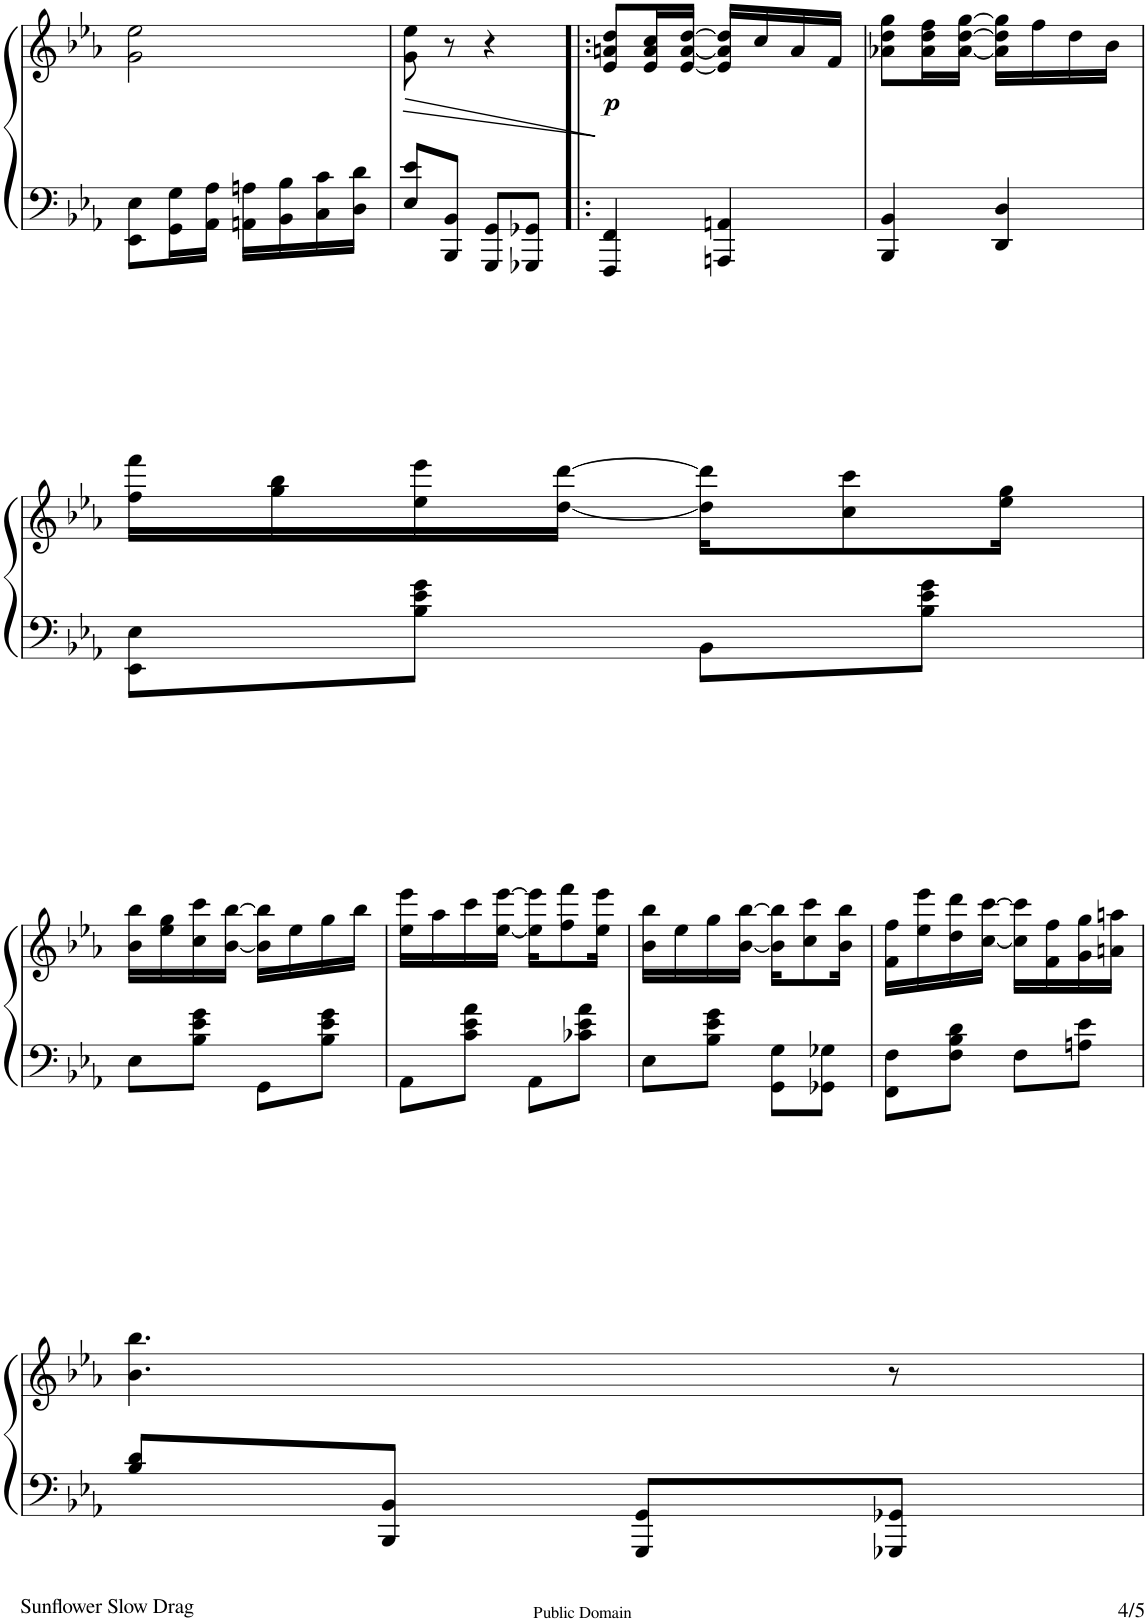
**kern	**kern	**dynam
*part1	*part1	*part1
*staff2	*staff1	*staff1/2
*I"Piano	*	*
*I'Pno	*	*
!!LO:PB:g=z
*clefF4	*clefG2	*
*k[b-e-a-]	*k[b-e-a-]	*
*E-:	*E-:	*
*M2/4	*M2/4	*
=58	=58	=58
8EE-\ 8E-\L	2g\ 2ee-\	.
16GG\ 16G\L	.	.
16AA-\ 16A-\JJ	.	.
16AAn\ 16An\LL	.	.
16BB-\ 16B-\	.	.
16C\ 16c\	.	.
16D\ 16d\JJ	.	.
=59	=59	=59
!	!	!LO:HP:b
8E-/ 8e-/L	8g\ 8ee-\	>
8BBB-/ 8BB-/J	8r	.
8GGG/ 8GG/L	4r	.
8GGG-X/ 8GG-X/J	.	.
.	.	]
=60!|:	=60!|:	=60!|:
!	!	!LO:DY:b
4FFF/ 4FF/	8e-/ 8an/ 8dd/L	p
.	16e-/ 16a/ 16cc/L	.
.	[16e-/ [16a/ [16dd/JJ	.
4AAAn/ 4AAn/	16e-/] 16a/] 16dd/]LL	.
.	16cc/	.
.	16a/	.
.	16f/JJ	.
=61	=61	=61
4BBB-/ 4BB-/	8a-X\ 8dd\ 8gg\L	.
.	16a-\ 16dd\ 16ff\L	.
.	[16a-\ [16dd\ [16gg\JJ	.
4DD/ 4D/	16a-\] 16dd\] 16gg\]LL	.
.	16ff\	.
.	16dd\	.
.	16b-\JJ	.
!!LO:LB:g=z
=62	=62	=62
8EE-\ 8E-\L	16ff\ 16fff\LL	.
.	16gg\ 16bb-\	.
8B-\ 8e-\ 8g\J	16ee-\ 16eee-\	.
.	[16dd\ [16ddd\JJ	.
8BB-\L	16dd\] 16ddd\]KL	.
.	8cc\ 8ccc\	.
8B-\ 8e-\ 8g\J	.	.
.	16ee-\ 16gg\Jk	.
!!LO:LB:g=z
=63	=63	=63
8E-\L	16b-\ 16bb-\LL	.
.	16ee-\ 16gg\	.
8B-\ 8e-\ 8g\J	16cc\ 16ccc\	.
.	[16b-\ [16bb-\JJ	.
8GG\L	16b-\] 16bb-\]LL	.
.	16ee-\	.
8B-\ 8e-\ 8g\J	16gg\	.
.	16bb-\JJ	.
=64	=64	=64
8AA-\L	16ee-\ 16eee-\LL	.
.	16aa-\	.
8c\ 8e-\ 8a-\J	16ccc\	.
.	[16ee-\ [16eee-\JJ	.
8AA-\L	16ee-\] 16eee-\]KL	.
.	8ff\ 8fff\	.
8c-X\ 8e-\ 8a-\J	.	.
.	16ee-\ 16eee-\Jk	.
=65	=65	=65
8E-\L	16b-\ 16bb-\LL	.
.	16ee-\	.
8B-\ 8e-\ 8g\J	16gg\	.
.	[16b-\ [16bb-\JJ	.
8GG\ 8G\L	16b-\] 16bb-\]KL	.
.	8cc\ 8ccc\	.
8GG-X\ 8G-X\J	.	.
.	16b-\ 16bb-\Jk	.
=66	=66	=66
8FF\ 8F\L	16f\ 16ff\LL	.
.	16ee-\ 16eee-\	.
8F\ 8B-\ 8d\J	16dd\ 16ddd\	.
.	[16cc\ [16ccc\JJ	.
8F\L	16cc\] 16ccc\]LL	.
.	16f\ 16ff\	.
8An\ 8e-\J	16g\ 16gg\	.
.	16an\ 16aan\JJ	.
!!LO:LB:g=z
=67	=67	=67
8B-/ 8d/L	4.b-\ 4.bb-\	.
8BBB-/ 8BB-/J	.	.
8GGG/ 8GG/L	.	.
8GGG-X/ 8GG-X/J	8r	.
=	=	=
*-	*-	*-
